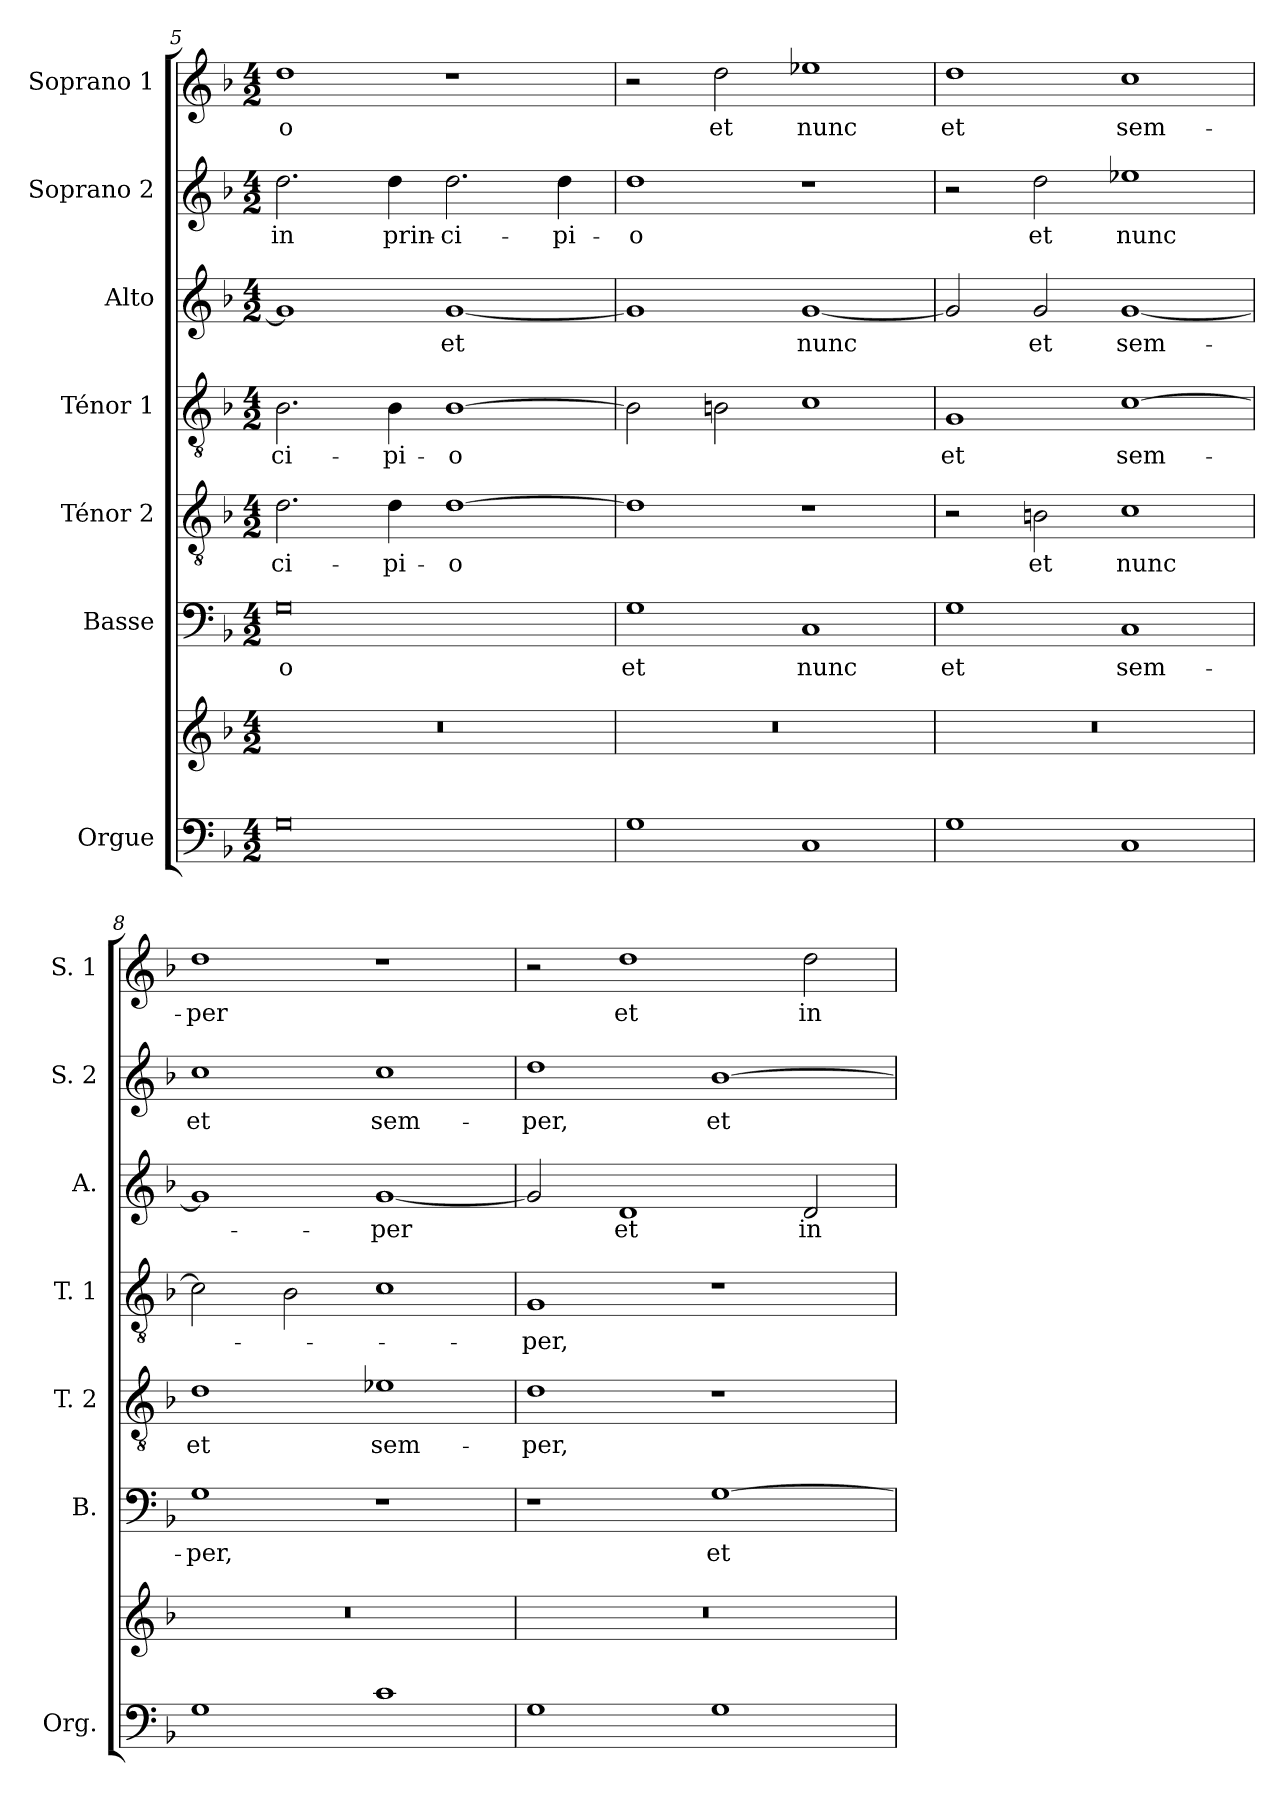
**kern	**kern	**kern	**text	**kern	**text	**kern	**text	**kern	**text	**kern	**text	**kern	**text
*part7	*part7	*part6	*part6	*part5	*part5	*part4	*part4	*part3	*part3	*part2	*part2	*part1	*part1
*staff8	*staff7	*staff6	*staff6	*staff5	*staff5	*staff4	*staff4	*staff3	*staff3	*staff2	*staff2	*staff1	*staff1
*I"Orgue	*	*I"Basse	*	*I"Ténor 2	*	*I"Ténor 1	*	*I"Alto	*	*I"Soprano 2	*	*I"Soprano 1	*
*I'Org.	*	*I'B.	*	*I'T. 2	*	*I'T. 1	*	*I'A.	*	*I'S. 2	*	*I'S. 1	*
*clefF4	*clefG2	*clefF4	*	*clefGv2	*	*clefGv2	*	*clefG2	*	*clefG2	*	*clefG2	*
*k[b-]	*k[b-]	*k[b-]	*	*k[b-]	*	*k[b-]	*	*k[b-]	*	*k[b-]	*	*k[b-]	*
*M4/2	*M4/2	*M4/2	*	*M4/2	*	*M4/2	*	*M4/2	*	*M4/2	*	*M4/2	*
=5	=5	=5	=5	=5	=5	=5	=5	=5	=5	=5	=5	=5	=5
!	!	!	!LO:LY:b	!	!LO:LY:b	!	!LO:LY:b	!	!	!	!LO:LY:b	!	!LO:LY:b
0G	0r	0G	-o	2.d\	-ci-	2.B-\	-ci-	1g]	.	2.dd\	in	1dd	-o
!	!	!	!	!	!LO:LY:b	!	!LO:LY:b	!	!	!	!LO:LY:b	!	!
.	.	.	.	4d\	-pi-	4B-\	-pi-	.	.	4dd\	prin-	.	.
!	!	!	!	!	!LO:LY:b	!	!LO:LY:b	!	!LO:LY:b	!	!LO:LY:b	!	!
.	.	.	.	[<1d	-o	[<1B-	-o	[<1g	et	2.dd\	-ci-	1r	.
!	!	!	!	!	!	!	!	!	!	!	!LO:LY:b	!	!
.	.	.	.	.	.	.	.	.	.	4dd\	-pi-	.	.
!!LO:PB:g=z
=6	=6	=6	=6	=6	=6	=6	=6	=6	=6	=6	=6	=6	=6
!	!	!	!LO:LY:b	!	!	!	!	!	!	!	!LO:LY:b	!	!
1G	0r	1G	et	1d]	.	2B-\]	.	1g]	.	1dd	-o	2r	.
!	!	!	!	!	!	!	!	!	!	!	!	!	!LO:LY:b
.	.	.	.	.	.	2Bn\	.	.	.	.	.	2dd\	et
!	!	!	!LO:LY:b	!	!	!	!	!	!LO:LY:b	!	!	!	!LO:LY:b
1C	.	1C	nunc	1r	.	1c	.	[<1g	nunc	1r	.	1ee-X	nunc
=7	=7	=7	=7	=7	=7	=7	=7	=7	=7	=7	=7	=7	=7
!	!	!	!LO:LY:b	!	!	!	!LO:LY:b	!	!	!	!	!	!LO:LY:b
1G	0r	1G	et	2r	.	1G	et	2g/]	.	2r	.	1dd	et
!	!	!	!	!	!LO:LY:b	!	!	!	!LO:LY:b	!	!LO:LY:b	!	!
.	.	.	.	2Bn\	et	.	.	2g/	et	2dd\	et	.	.
!	!	!	!LO:LY:b	!	!LO:LY:b	!	!LO:LY:b	!	!LO:LY:b	!	!LO:LY:b	!	!LO:LY:b
1C	.	1C	sem-	1c	nunc	[<1c	sem-	[<1g	sem-	1ee-X	nunc	1cc	sem-
=8	=8	=8	=8	=8	=8	=8	=8	=8	=8	=8	=8	=8	=8
!	!	!	!LO:LY:b	!	!LO:LY:b	!	!	!	!	!	!LO:LY:b	!	!LO:LY:b
1G	0r	1G	-per,	1d	et	2c\]	.	1g]	.	1cc	et	1dd	-per
.	.	.	.	.	.	2B-\	.	.	.	.	.	.	.
!	!	!	!	!	!LO:LY:b	!	!	!	!LO:LY:b	!	!LO:LY:b	!	!
1c	.	1r	.	1e-X	sem-	1c	.	[<1g	-per	1cc	sem-	1r	.
=9	=9	=9	=9	=9	=9	=9	=9	=9	=9	=9	=9	=9	=9
!	!	!	!	!	!LO:LY:b	!	!LO:LY:b	!	!	!	!LO:LY:b	!	!
1G	0r	1r	.	1d	-per,	1G	-per,	2g/]	.	1dd	-per,	2r	.
!	!	!	!	!	!	!	!	!	!LO:LY:b	!	!	!	!LO:LY:b
.	.	.	.	.	.	.	.	1d	et	.	.	1dd	et
!	!	!	!LO:LY:b	!	!	!	!	!	!	!	!LO:LY:b	!	!
1G	.	[<1G	et	1r	.	1r	.	.	.	[<1b-	et	.	.
!	!	!	!	!	!	!	!	!	!LO:LY:b	!	!	!	!LO:LY:b
.	.	.	.	.	.	.	.	2d/	in	.	.	2dd\	in
=	=	=	=	=	=	=	=	=	=	=	=	=	=
*-	*-	*-	*-	*-	*-	*-	*-	*-	*-	*-	*-	*-	*-
